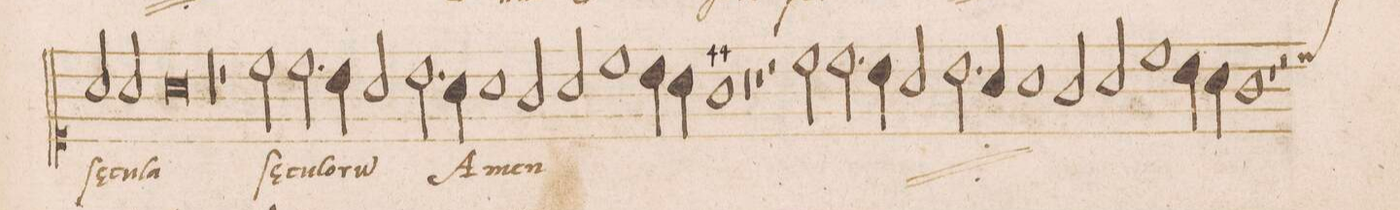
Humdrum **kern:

**kern	**text
*I"DISCANTVS	*
*clefC1	*
*k[]	*
*met(c|)	*
*M2/1	*
2a/	ſae-
2a/	-cu-
=224	=224
0a	-la
=225	=225
0r	.
=226	=226
0r	.
=227	=227
2r	.
2cc\	ſae-
2.cc\	-cu-
4b\	-lo-
=228	=228
2a\	-ru(m)
2.b\	A-
4a\	.
1a	-men
=229	=229
2g/	.
2a/	.
1cc	.
=230	=230
4b\	.
4a\	.
1g	.
=231	=231
0r	.
=232	=232
1r	.
2r	.
*	*ij
2cc\	et
=233	=233
2.cc\	in
4b\	ſae-
2a/	-cu-
2.b\	-la
=234	=234
4a/	.
1a	ſae-
2g/	-cu-
=235	=235
2a/	-lo-
1cc	-ru(m)
4b\	A-
4a\	.
=236	=236
1g	-men
*	*Xij
1r	.
=237	=237
2r	.
*custos:cc	*
*-	*-
